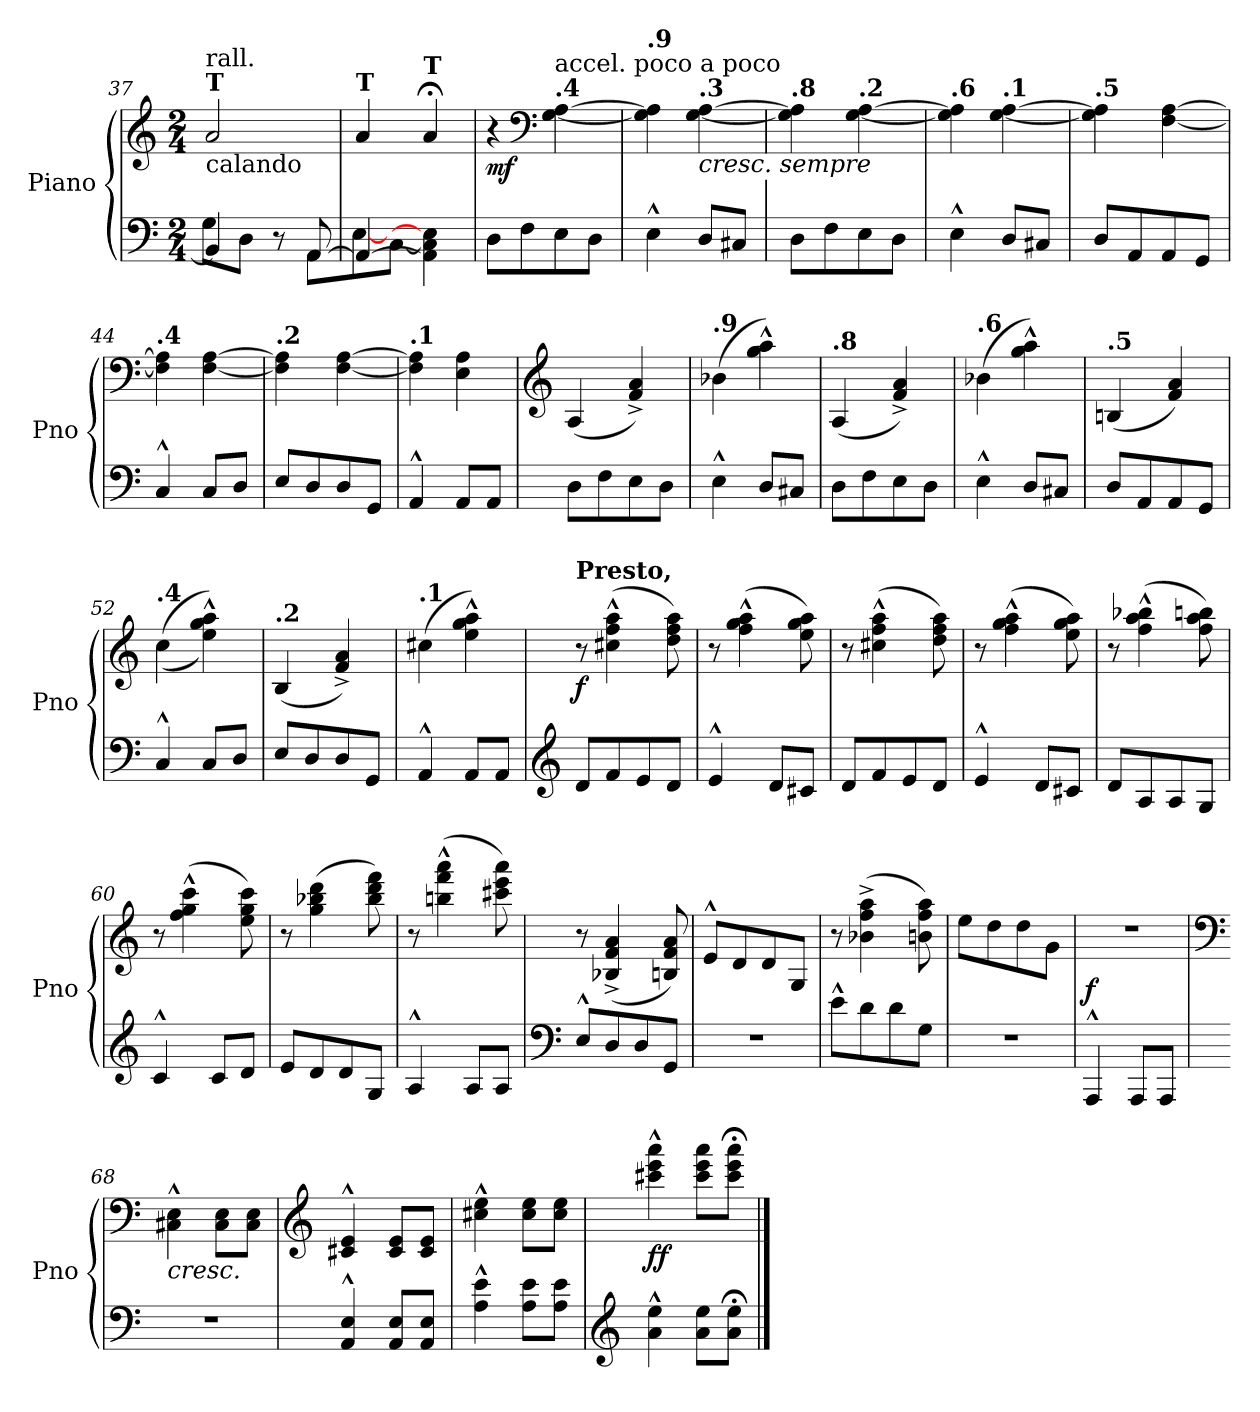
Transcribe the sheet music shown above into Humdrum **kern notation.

**kern	**kern	**dynam
*part1	*part1	*part1
*staff2	*staff1	*staff1/2
*I"Piano	*	*
*I'Pno	*	*
*clefF4	*clefG2	*
*k[]	*k[]	*
*M2/4	*M2/4	*
=37	=37	=37
*^	*	*
!	!	!LO:TX:a:B:t=T	!
!	!	!LO:TX:b:t=calando	!
!	!	!LO:TX:a:t=rall.	!
4BB-/]	8G\	2a/	.
.	8D\J	.	.
8r	8ryy	.	.
[8AA/	8AA<\L	.	.
=38	=38	=38	=38
!	!	!LO:TX:a:B:t=T	!
4AA/_	[8E\	4a/	.
.	[8C\J	.	.
!	!	!LO:TX:a:B:t=T	!
4r;<yy	4AA\] 4C\] 4E\]	4a;</	.
*v	*v	*	*
=39	=39	=39
*	*MM60	*
*^	*	*
!LO:TX:b:i:t=non legato	!	!	!
!	!	!	!LO:DY:b
*v	*v	*	*
8D<\L	4r	mf
8F\	.	.
*	*clefF4	*
*	*MM62	*
!	!LO:TX:a:B:t=.4	!
!	!LO:TX:a:t=accel. poco a poco	!
8E\	[4G\ [4A\	.
8D\J	.	.
=40	=40	=40
*	*MM64	*
!	!LO:TX:a:B:t=.9	!
4E<^^\	4G\] 4A\]	.
*	*MM67	*
!	!LO:TX:a:B:t=.3	!
!	!LO:TX:b:i:t=cresc. sempre	!
8D/L	[4G\ [4A\	.
8C#X/J	.	.
=41	=41	=41
*	*MM69	*
!	!LO:TX:a:B:t=.8	!
8D<\L	4G\] 4A\]	.
8F\	.	.
*	*MM72	*
!	!LO:TX:a:B:t=.2	!
8E\	[4G\ [4A\	.
8D\J	.	.
!!LO:LB:g=z
=42	=42	=42
*	*MM74	*
!	!LO:TX:a:B:t=.6	!
4E<^^\	4G\] 4A\]	.
*	*MM77	*
!	!LO:TX:a:B:t=.1	!
8D/L	[4G\ [4A\	.
8C#X/J	.	.
=43	=43	=43
*	*MM79	*
!	!LO:TX:a:B:t=.5	!
8D</L	4G\] 4A\]	.
8AA</	.	.
8AA</	[4F\ [4A\	.
8GG/J	.	.
=44	=44	=44
*	*MM84	*
!	!LO:TX:a:B:t=.4	!
4C^^/	4F\] 4A\]	.
8C</L	[4F\ [4A\	.
8D/J	.	.
=45	=45	=45
*	*MM89	*
!	!LO:TX:a:B:t=.2	!
8E</L	4F\] 4A\]	.
8D/	.	.
8D</	[4F\ [4A\	.
8GG/J	.	.
=46	=46	=46
*	*MM94	*
!	!LO:TX:a:B:t=.1	!
4AA<^^/	4F\] 4A\]	.
8AA</L	4E\ 4A\	.
8AA</J	.	.
=47	=47	=47
*	*clefG2	*
*	*MM99	*
8D<\L	(<4A/	.
8F\	.	.
8E\	4f/^ 4a/^)	.
8D\J	.	.
=48	=48	=48
*	*MM103	*
!	!LO:TX:a:B:t=.9	!
4E^^\	(>4b-X\	.
8D/L	4gg\^^ 4aa\^^)	.
8C#X/J	.	.
!!LO:LB:g=z
=49	=49	=49
*	*MM108	*
!	!LO:TX:a:B:t=.8	!
8D<\L	(<4A/	.
8F\	.	.
8E\	4f/^ 4a/^)	.
8D\J	.	.
=50	=50	=50
*	*MM113	*
!	!LO:TX:a:B:t=.6	!
4E<^^\	(>4b-X\	.
8D/L	4gg\^^ 4aa\^^)	.
8C#X/J	.	.
=51	=51	=51
*	*MM118	*
!	!LO:TX:a:B:t=.5	!
8D</L	(<4Bn/	.
8AA/	.	.
8AA</	4f/ 4a/)	.
8GG/J	.	.
=52	=52	=52
*	*MM123	*
!	!LO:TX:a:B:t=.4	!
4C^^/	(>(>4cc\	.
8C</L	4ee\^^ 4gg\^^ 4aa\^^))	.
8D/J	.	.
=53	=53	=53
*	*MM128	*
!	!LO:TX:a:B:t=.2	!
8E/L	(<4B/	.
8D/	.	.
8D</	4f/^ 4a/^)	.
8GG/J	.	.
=54	=54	=54
*	*MM133	*
!	!LO:TX:a:B:t=.1	!
4AA<^^/	(>4cc#X\	.
8AA/L	4ee\^^ 4gg\^^ 4aa\^^)	.
8AA/J	.	.
=55	=55	=55
*clefG2	*	*
*	*MM138	*
!	!LO:TX:a:B:t=Presto,	!
!	!	!LO:DY:b
8d</L	8r	f
8f/	(<4cc#X\^^ 4ff\^^ 4aa\^^	.
8e/	.	.
8d/J	8dd\ 8ff\ 8aa\)	.
!!LO:LB:g=z
=56	=56	=56
4e<^^/	8r	.
.	(<4ff\^^ 4gg\^^ 4aa\^^	.
8d/L	.	.
8c#X/J	8ee\ 8gg\ 8aa\)	.
=57	=57	=57
8d</L	8r	.
8f/	(<4cc#X\^^ 4ff\^^ 4aa\^^	.
8e/	.	.
8d/J	8dd\ 8ff\ 8aa\)	.
=58	=58	=58
4e<^^/	8r	.
.	(<4ff\^^ 4gg\^^ 4aa\^^	.
8d/L	.	.
8c#X/J	8ee\ 8gg\ 8aa\)	.
=59	=59	=59
8d</L	8r	.
8A/	(<4ff\^^ 4aa\^^ 4bb-X\^^	.
8A</	.	.
8G/J	8ff\ 8aa\ 8bbn\)	.
=60	=60	=60
4c^^/	8r	.
.	(<4ff\^^ 4gg\^^ 4ccc\^^	.
8c</L	.	.
8d/J	8ee\ 8gg\ 8ccc\)	.
=61	=61	=61
8e/L	8r	.
8d/	(>4gg\ 4bb-X\ 4ddd\	.
8d</	.	.
8G/J	8bb-\ 8ddd\ 8fff\)	.
=62	=62	=62
4A<^^/	8r	.
.	(<4bbn\^^ 4fff\^^ 4aaa\^^	.
8A</L	.	.
8A</J	8ccc#X\ 8eee\ 8aaa\)	.
=63	=63	=63
*clefF4	*	*
8E<^^/L	8r	.
8D</	(<4B-X/^ 4f/^ 4a/^	.
8D</	.	.
8GG/J	8Bn/ 8f/ 8a/)	.
!!LO:LB:g=z
=64	=64	=64
2r	8e^^/L	.
.	8d/	.
.	8d/	.
.	8G/J	.
=65	=65	=65
8e<^^\L	8r	.
8d\	(>4b-X\^ 4ff\^ 4aa\^	.
8d<\	.	.
8G\J	8bn\ 8ff\ 8aa\)	.
=66	=66	=66
2r	8ee\L	.
.	8dd\	.
.	8dd\	.
.	8g\J	.
=67	=67	=67
!	!	!LO:DY:a=2
4AAA<^^/	2r	f
8AAA/L	.	.
8AAA/J	.	.
=68	=68	=68
*	*clefF4	*
!	!LO:TX:b:i:t=cresc.	!
2r	4C#X\^^ 4E\^^	.
.	8C#\ 8E\L	.
.	8C#\ 8E\J	.
=69	=69	=69
*	*clefG2	*
4AA/^^ 4E/^^	4c#X/^^ 4e/^^	.
8AA/ 8E/L	8c#/ 8e/L	.
8AA/ 8E/J	8c#/ 8e/J	.
=70	=70	=70
4A\^^ 4e\^^	4cc#X\^^ 4ee\^^	.
8A\ 8e\L	8cc#\ 8ee\L	.
8A\ 8e\J	8cc#\ 8ee\J	.
=71	=71	=71
*clefG2	*	*
!	!	!LO:DY:b
4a\^^ 4ee\^^	4ccc#X\^^ 4eee\^^ 4aaa\^^	ff
8a\ 8ee\L	8ccc#\ 8eee\ 8aaa\L	.
8a\;< 8ee\;<J	8ccc#\;< 8eee\;< 8aaa\;<J	.
==	==	==
*-	*-	*-
